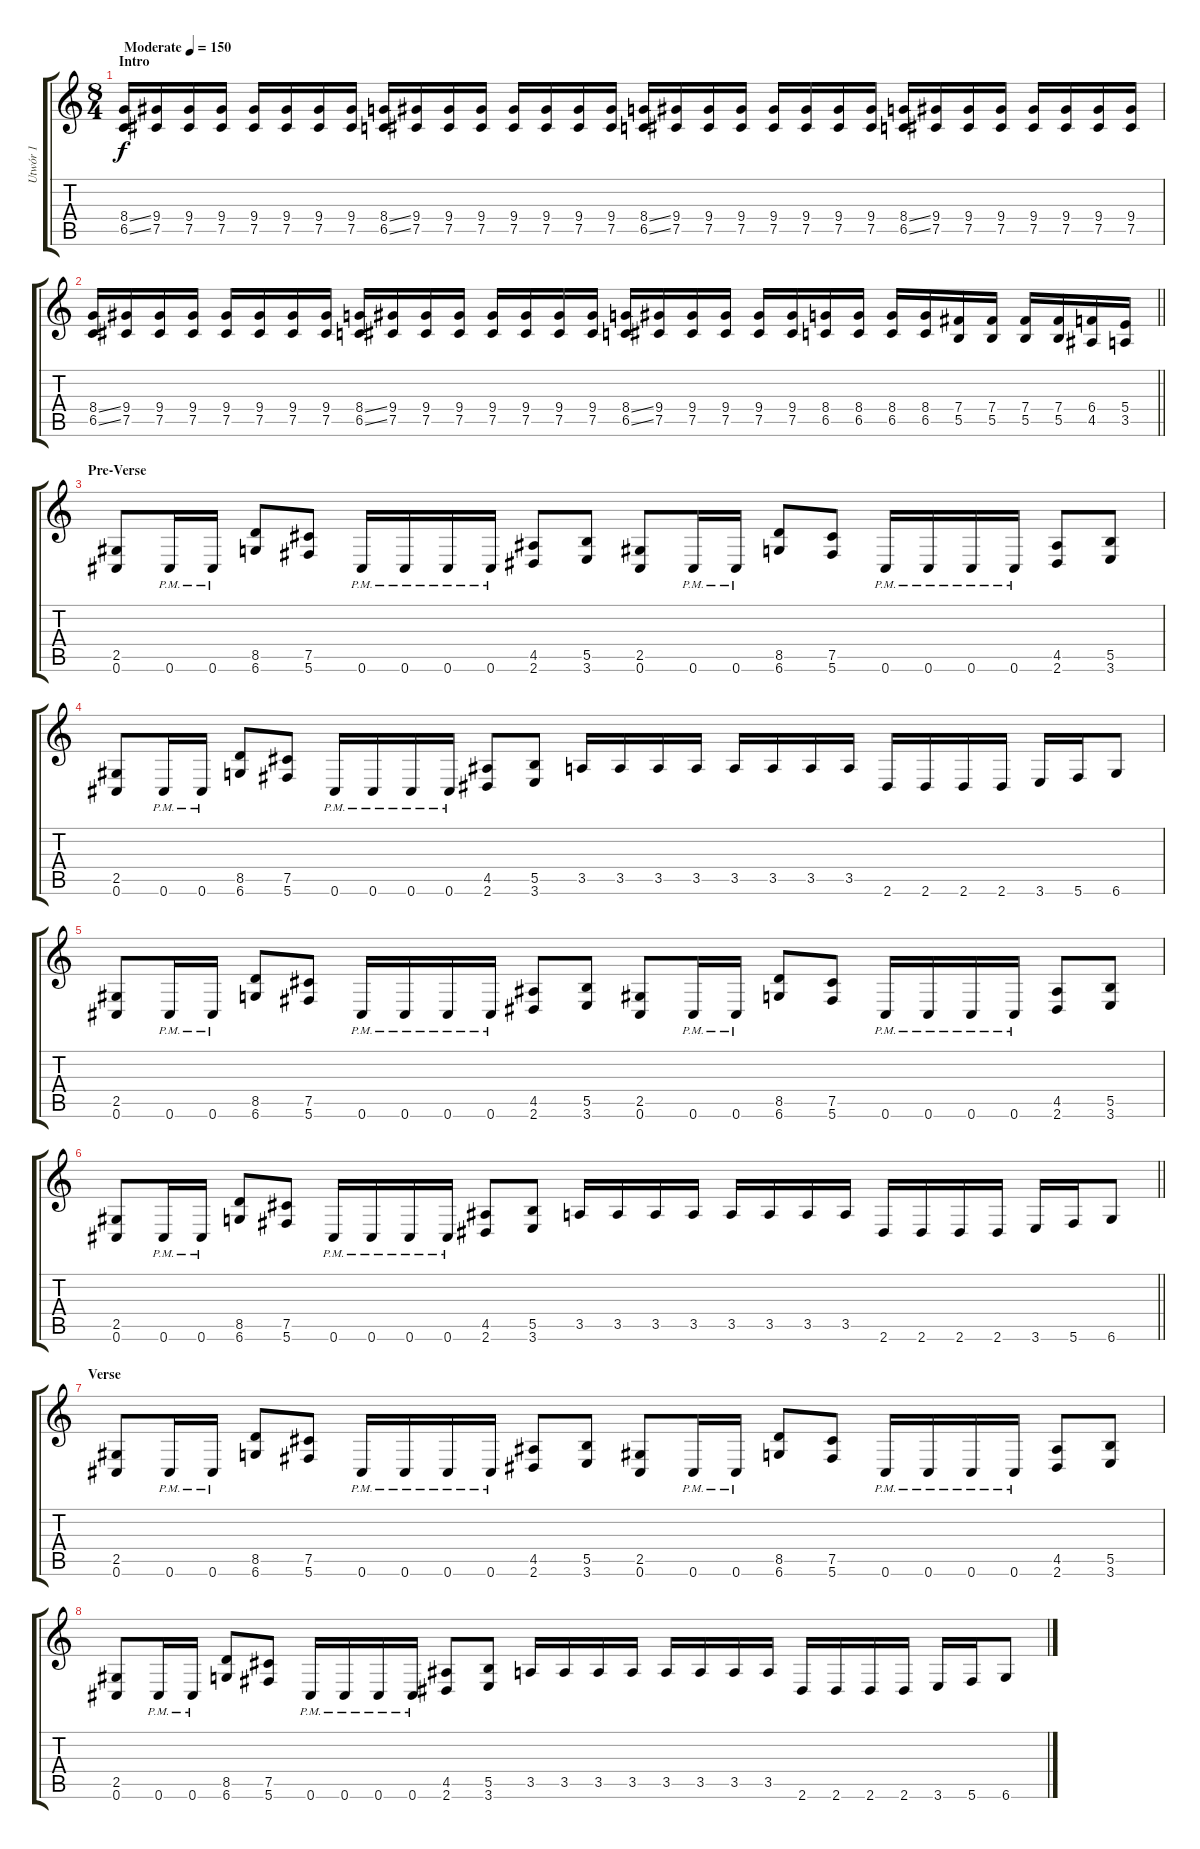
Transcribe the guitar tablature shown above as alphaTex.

\track ("Utwór 1" "Utwór 1") {instrument distortionguitar}
\staff {score tabs}
\tuning (Db4 Ab3 E3 B2 Gb2 Db2) {hide}
\ts (8 4)
\section ("" "Intro")
\tempo (150 "Moderate")
\clef g2
\ks c
(8.4{ss} 6.5{ss}).16{dy f instrument distortionguitar} (9.4 7.5).16 (9.4 7.5).16 (9.4 7.5).16 (9.4 7.5).16 (9.4 7.5).16 (9.4 7.5).16 (9.4 7.5).16 (8.4{ss} 6.5{ss}).16 (9.4 7.5).16 (9.4 7.5).16 (9.4 7.5).16 (9.4 7.5).16 (9.4 7.5).16 (9.4 7.5).16 (9.4 7.5).16 (8.4{ss} 6.5{ss}).16 (9.4 7.5).16 (9.4 7.5).16 (9.4 7.5).16 (9.4 7.5).16 (9.4 7.5).16 (9.4 7.5).16 (9.4 7.5).16 (8.4{ss} 6.5{ss}).16 (9.4 7.5).16 (9.4 7.5).16 (9.4 7.5).16 (9.4 7.5).16 (9.4 7.5).16 (9.4 7.5).16 (9.4 7.5).16 |
\barLineRight lightlight
(8.4{ss} 6.5{ss}).16 (9.4 7.5).16 (9.4 7.5).16 (9.4 7.5).16 (9.4 7.5).16 (9.4 7.5).16 (9.4 7.5).16 (9.4 7.5).16 (8.4{ss} 6.5{ss}).16 (9.4 7.5).16 (9.4 7.5).16 (9.4 7.5).16 (9.4 7.5).16 (9.4 7.5).16 (9.4 7.5).16 (9.4 7.5).16 (8.4{ss} 6.5{ss}).16 (9.4 7.5).16 (9.4 7.5).16 (9.4 7.5).16 (9.4 7.5).16 (9.4 7.5).16 (8.4 6.5).16 (8.4 6.5).16 (8.4 6.5).16 (8.4 6.5).16 (7.4 5.5).16 (7.4 5.5).16 (7.4 5.5).16 (7.4 5.5).16 (6.4 4.5).16 (5.4 3.5).16 |
\section ("" "Pre-Verse")
(2.5 0.6).8 0.6{pm}.16 0.6{pm}.16 (8.5 6.6).8 (7.5 5.6).8 0.6{pm}.16 0.6{pm}.16 0.6{pm}.16 0.6{pm}.16 (4.5 2.6).8 (5.5 3.6).8 (2.5 0.6).8 0.6{pm}.16 0.6{pm}.16 (8.5 6.6).8 (7.5 5.6).8 0.6{pm}.16 0.6{pm}.16 0.6{pm}.16 0.6{pm}.16 (4.5 2.6).8 (5.5 3.6).8 |
(2.5 0.6).8 0.6{pm}.16 0.6{pm}.16 (8.5 6.6).8 (7.5 5.6).8 0.6{pm}.16 0.6{pm}.16 0.6{pm}.16 0.6{pm}.16 (4.5 2.6).8 (5.5 3.6).8 3.5.16 3.5.16 3.5.16 3.5.16 3.5.16 3.5.16 3.5.16 3.5.16 2.6.16 2.6.16 2.6.16 2.6.16 3.6.16 5.6.16 6.6.8 |
(2.5 0.6).8 0.6{pm}.16 0.6{pm}.16 (8.5 6.6).8 (7.5 5.6).8 0.6{pm}.16 0.6{pm}.16 0.6{pm}.16 0.6{pm}.16 (4.5 2.6).8 (5.5 3.6).8 (2.5 0.6).8 0.6{pm}.16 0.6{pm}.16 (8.5 6.6).8 (7.5 5.6).8 0.6{pm}.16 0.6{pm}.16 0.6{pm}.16 0.6{pm}.16 (4.5 2.6).8 (5.5 3.6).8 |
\barLineRight lightlight
(2.5 0.6).8 0.6{pm}.16 0.6{pm}.16 (8.5 6.6).8 (7.5 5.6).8 0.6{pm}.16 0.6{pm}.16 0.6{pm}.16 0.6{pm}.16 (4.5 2.6).8 (5.5 3.6).8 3.5.16 3.5.16 3.5.16 3.5.16 3.5.16 3.5.16 3.5.16 3.5.16 2.6.16 2.6.16 2.6.16 2.6.16 3.6.16 5.6.16 6.6.8 |
\section ("" "Verse")
(2.5 0.6).8 0.6{pm}.16 0.6{pm}.16 (8.5 6.6).8 (7.5 5.6).8 0.6{pm}.16 0.6{pm}.16 0.6{pm}.16 0.6{pm}.16 (4.5 2.6).8 (5.5 3.6).8 (2.5 0.6).8 0.6{pm}.16 0.6{pm}.16 (8.5 6.6).8 (7.5 5.6).8 0.6{pm}.16 0.6{pm}.16 0.6{pm}.16 0.6{pm}.16 (4.5 2.6).8 (5.5 3.6).8 |
(2.5 0.6).8 0.6{pm}.16 0.6{pm}.16 (8.5 6.6).8 (7.5 5.6).8 0.6{pm}.16 0.6{pm}.16 0.6{pm}.16 0.6{pm}.16 (4.5 2.6).8 (5.5 3.6).8 3.5.16 3.5.16 3.5.16 3.5.16 3.5.16 3.5.16 3.5.16 3.5.16 2.6.16 2.6.16 2.6.16 2.6.16 3.6.16 5.6.16 6.6.8
